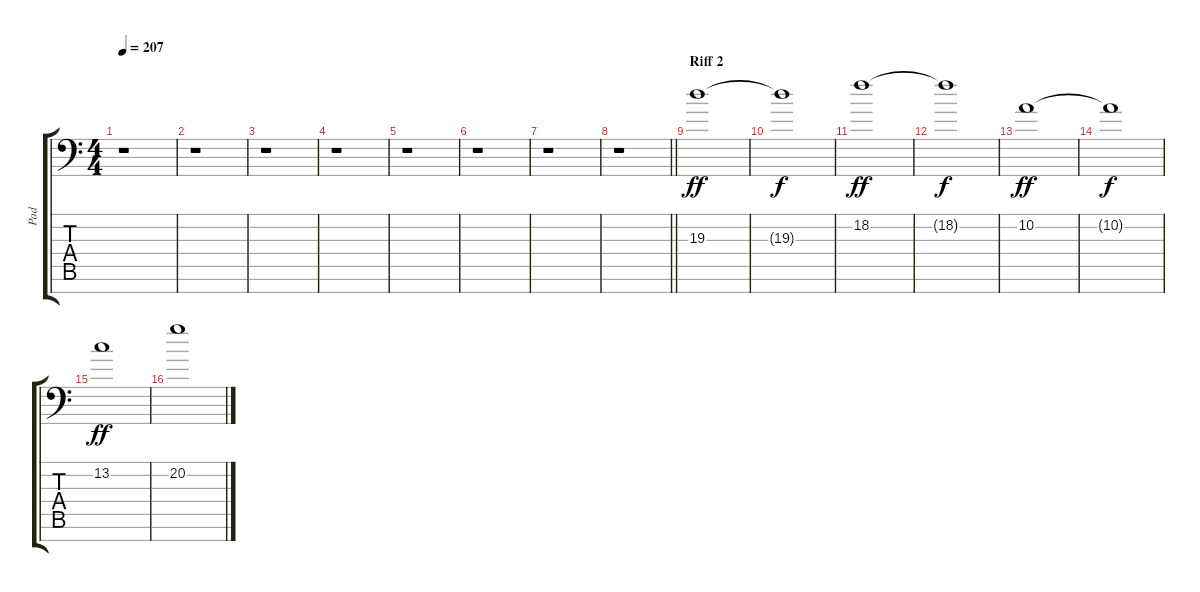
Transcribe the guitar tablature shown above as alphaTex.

\track ("Pad" "Pad") {instrument pad8sweep}
\staff {score tabs}
\tuning (C8 B3 G3 D3 A2 E2 C-1) {hide}
\ts (4 4)
\tempo 207
\clef f4
\ks c
r.1{dy ff} |
r.1 |
r.1 |
r.1 |
r.1 |
r.1 |
r.1 |
\barLineRight lightlight
r.1 |
\section ("" "Riff 2")
19.3.1 |
19.3{t}.1{dy f} |
18.2.1{dy ff} |
18.2{t}.1{dy f} |
10.2.1{dy ff} |
10.2{t}.1{dy f} |
13.2.1{dy ff} |
20.2.1
